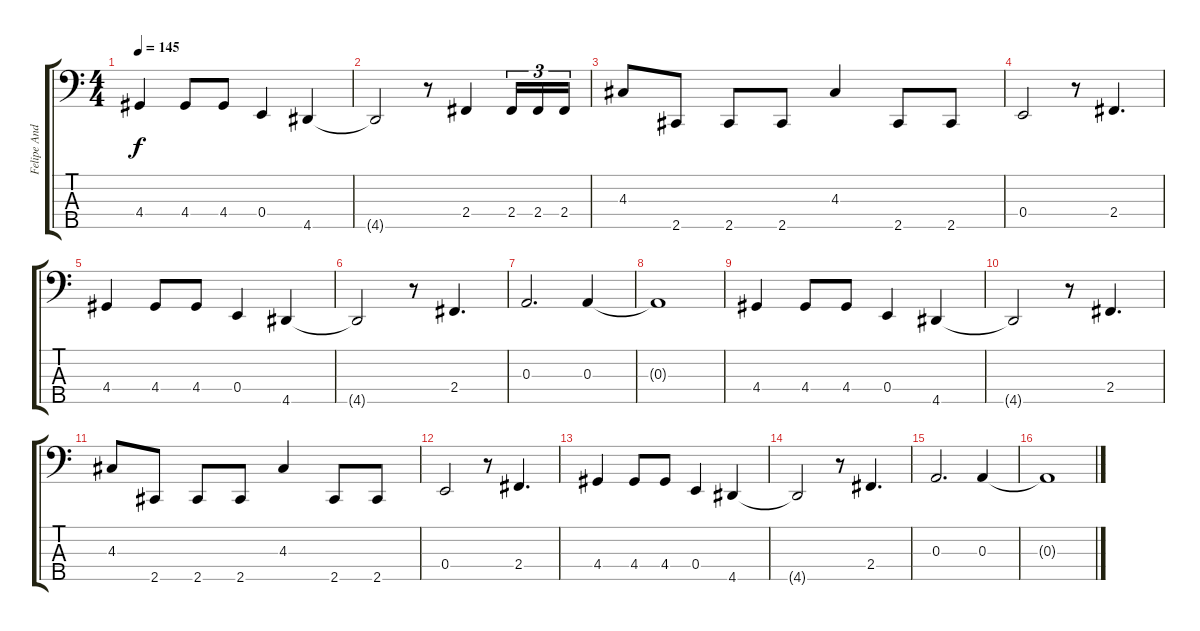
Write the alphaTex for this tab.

\track ("Felipe Andreoli" "Felipe And") {instrument electricbassfinger}
\staff {score tabs}
\tuning (G2 D2 A1 E1 B0) {hide}
\ts (4 4)
\tempo 145
\clef f4
\ks c
4.4.4{dy f instrument electricbassfinger} 4.4.8 4.4.8 0.4.4 4.5.4 |
4.5{t}.2 r.8 2.4.4 2.4.16{tu (3 2)} 2.4.16{tu (3 2)} 2.4.16{tu (3 2)} |
4.3.8 2.5.8 2.5.8 2.5.8 4.3.4 2.5.8 2.5.8 |
0.4.2 r.8 2.4.4{d} |
4.4.4 4.4.8 4.4.8 0.4.4 4.5.4 |
4.5{t}.2 r.8 2.4.4{d} |
0.3.2{d} 0.3.4 |
0.3{t}.1 |
4.4.4 4.4.8 4.4.8 0.4.4 4.5.4 |
4.5{t}.2 r.8 2.4.4{d} |
4.3.8 2.5.8 2.5.8 2.5.8 4.3.4 2.5.8 2.5.8 |
0.4.2 r.8 2.4.4{d} |
4.4.4 4.4.8 4.4.8 0.4.4 4.5.4 |
4.5{t}.2 r.8 2.4.4{d} |
0.3.2{d} 0.3.4 |
0.3{t}.1
